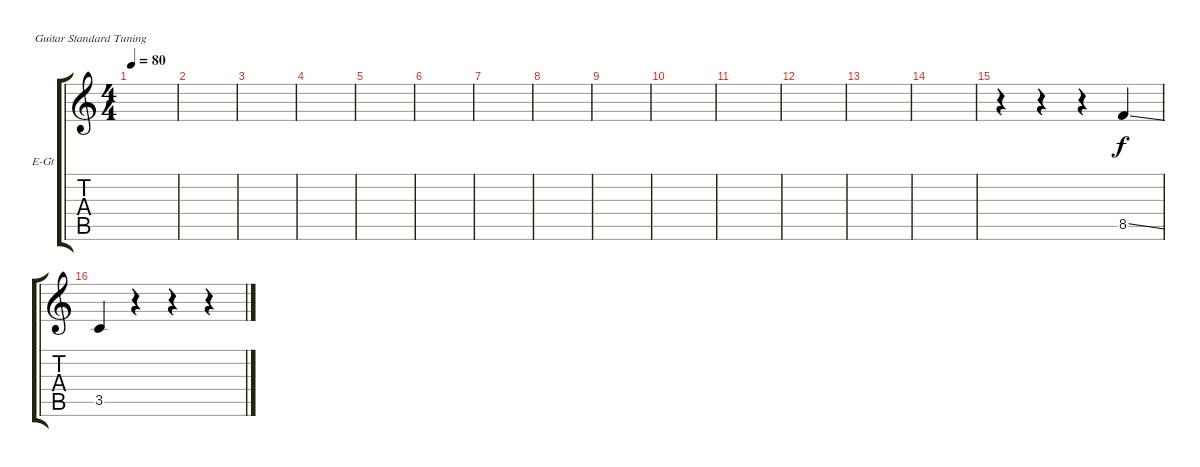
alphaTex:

\defaultSystemsLayout 4
\bracketExtendMode groupsimilarinstruments
\firstSystemTrackNameOrientation horizontal
\otherSystemsTrackNameOrientation horizontal
\track ("Electric Guitar" "E-Gt") {instrument distortionguitar}
\staff {score tabs}
\tuning (E4 B3 G3 D3 A2 E2)
\ts (4 4)
\tempo 80
\clef g2
\scale
0.485477
\ks c
|
\scale
0.257261 |
\scale
0.257261 |
\scale
0.333333 |
\scale
0.333333 |
\scale
0.333333 |
\scale
0.333333 |
\scale
0.333333 |
\scale
0.333333 |
\scale
0.333333 |
\scale
0.333333 |
\scale
0.333333 |
\scale
0.333333 |
\scale
0.333333 |
\scale
0.333333 r.4 r.4 r.4 8.5{ss}.4 |
\scale
0.333333 3.5.4 r.4 r.4 r.4
